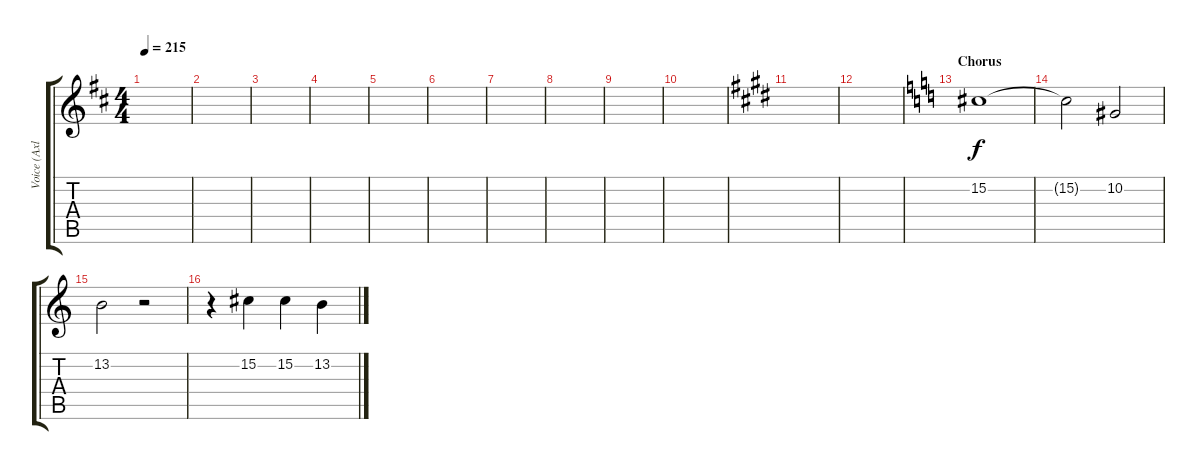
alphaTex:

\track ("Voice (Axl)" "Voice (Axl") {instrument lead2sawtooth}
\staff {score tabs}
\tuning (Eb4 Bb3 Gb3 Db3 Ab2 Eb2) {hide}
\ts (4 4)
\tempo 215
\clef g2
\ks d
|
|
|
|
|
|
|
|
|
|
\ks e
|
|
\section ("" "Chorus")
\ks c
15.2.1 |
15.2{t}.2 10.2.2 |
13.2.2 r.2 |
r.4 15.2.4 15.2.4 13.2.4
